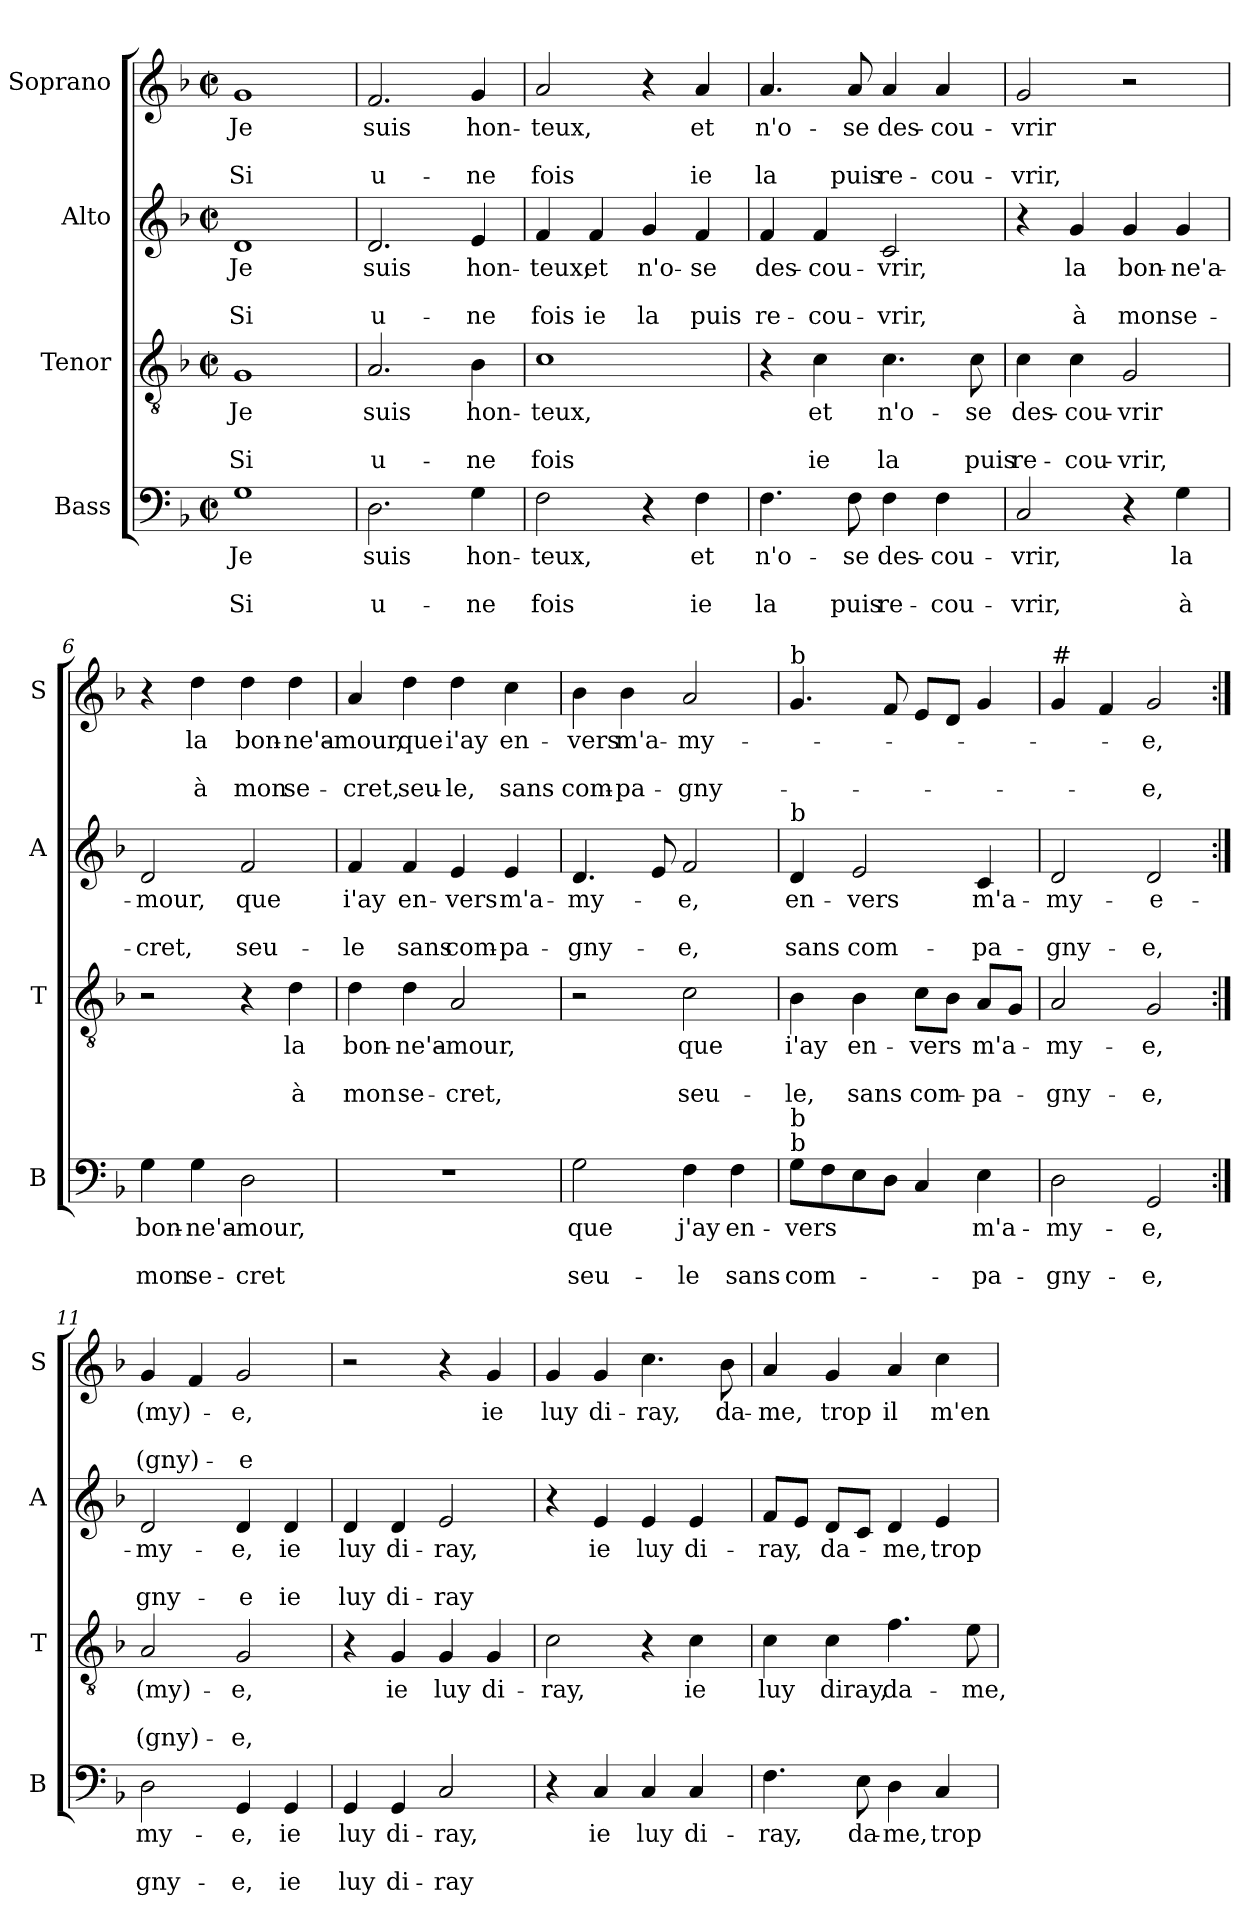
**kern	**text	**text	**text	**kern	**text	**text	**text	**kern	**text	**text	**text	**kern	**text	**text	**text
*part4	*part4	*part4	*part4	*part3	*part3	*part3	*part3	*part2	*part2	*part2	*part2	*part1	*part1	*part1	*part1
*staff4	*staff4	*staff4	*staff4	*staff3	*staff3	*staff3	*staff3	*staff2	*staff2	*staff2	*staff2	*staff1	*staff1	*staff1	*staff1
*I"Bass	*	*	*	*I"Tenor	*	*	*	*I"Alto	*	*	*	*I"Soprano	*	*	*
*I'B	*	*	*	*I'T	*	*	*	*I'A	*	*	*	*I'S	*	*	*
*clefF4	*	*	*	*clefGv2	*	*	*	*clefG2	*	*	*	*clefG2	*	*	*
*k[b-]	*	*	*	*k[b-]	*	*	*	*k[b-]	*	*	*	*k[b-]	*	*	*
*F:	*	*	*	*F:	*	*	*	*F:	*	*	*	*F:	*	*	*
*M2/2	*	*	*	*M2/2	*	*	*	*M2/2	*	*	*	*M2/2	*	*	*
*met(c|)	*	*	*	*met(c|)	*	*	*	*met(c|)	*	*	*	*met(c|)	*	*	*
=1	=1	=1	=1	=1	=1	=1	=1	=1	=1	=1	=1	=1	=1	=1	=1
!	!LO:LY:b	!	!LO:LY:b	!	!LO:LY:b	!	!LO:LY:b	!	!LO:LY:b	!	!LO:LY:b	!	!LO:LY:b	!	!LO:LY:b
1G	Je	.	Si	1G	Je	.	Si	1d	Je	.	Si	1g	Je	.	Si
=2	=2	=2	=2	=2	=2	=2	=2	=2	=2	=2	=2	=2	=2	=2	=2
!	!LO:LY:b	!	!LO:LY:b	!	!LO:LY:b	!	!LO:LY:b	!	!LO:LY:b	!	!LO:LY:b	!	!LO:LY:b	!	!LO:LY:b
2.D\	suis	.	u-	2.A/	suis	.	u-	2.d/	suis	.	u-	2.f/	suis	.	u-
!	!LO:LY:b	!	!LO:LY:b	!	!LO:LY:b	!	!LO:LY:b	!	!LO:LY:b	!	!LO:LY:b	!	!LO:LY:b	!	!LO:LY:b
4G\	hon-	.	-ne	4B-\	hon-	.	-ne	4e/	hon-	.	-ne	4g/	hon-	.	-ne
=3	=3	=3	=3	=3	=3	=3	=3	=3	=3	=3	=3	=3	=3	=3	=3
!	!LO:LY:b	!	!LO:LY:b	!	!LO:LY:b	!	!LO:LY:b	!	!LO:LY:b	!	!LO:LY:b	!	!LO:LY:b	!	!LO:LY:b
2F\	-teux,	.	fois	1c	-teux,	.	fois	4f/	-teux,	.	fois	2a/	-teux,	.	fois
!	!	!	!	!	!	!	!	!	!LO:LY:b	!	!LO:LY:b	!	!	!	!
.	.	.	.	.	.	.	.	4f/	et	.	ie	.	.	.	.
!	!	!	!	!	!	!	!	!	!LO:LY:b	!	!LO:LY:b	!	!	!	!
4r	.	.	.	.	.	.	.	4g/	n'o-	.	la	4r	.	.	.
!	!LO:LY:b	!	!LO:LY:b	!	!	!	!	!	!LO:LY:b	!	!LO:LY:b	!	!LO:LY:b	!	!LO:LY:b
4F\	et	.	ie	.	.	.	.	4f/	-se	.	puis	4a/	et	.	ie
=4	=4	=4	=4	=4	=4	=4	=4	=4	=4	=4	=4	=4	=4	=4	=4
!	!LO:LY:b	!	!LO:LY:b	!	!	!	!	!	!LO:LY:b	!	!LO:LY:b	!	!LO:LY:b	!	!LO:LY:b
4.F\	n'o-	.	la	4r	.	.	.	4f/	des-	.	re-	4.a/	n'o-	.	la
!	!	!	!	!	!LO:LY:b	!	!LO:LY:b	!	!LO:LY:b	!	!LO:LY:b	!	!	!	!
.	.	.	.	4c\	et	.	ie	4f/	-cou-	.	-cou-	.	.	.	.
!	!LO:LY:b	!	!LO:LY:b	!	!	!	!	!	!	!	!	!	!LO:LY:b	!	!LO:LY:b
8F\	-se	.	puis	.	.	.	.	.	.	.	.	8a/	-se	.	puis
!	!LO:LY:b	!	!LO:LY:b	!	!LO:LY:b	!	!LO:LY:b	!	!LO:LY:b	!	!LO:LY:b	!	!LO:LY:b	!	!LO:LY:b
4F\	des-	.	re-	4.c\	n'o-	.	la	2c/	-vrir,	.	-vrir,	4a/	des-	.	re-
!	!LO:LY:b	!	!LO:LY:b	!	!	!	!	!	!	!	!	!	!LO:LY:b	!	!LO:LY:b
4F\	-cou-	.	-cou-	.	.	.	.	.	.	.	.	4a/	-cou-	.	-cou-
!	!	!	!	!	!LO:LY:b	!	!LO:LY:b	!	!	!	!	!	!	!	!
.	.	.	.	8c\	-se	.	puis	.	.	.	.	.	.	.	.
=5	=5	=5	=5	=5	=5	=5	=5	=5	=5	=5	=5	=5	=5	=5	=5
!	!LO:LY:b	!	!LO:LY:b	!	!LO:LY:b	!	!LO:LY:b	!	!	!	!	!	!LO:LY:b	!	!LO:LY:b
2C/	-vrir,	.	-vrir,	4c\	des-	.	re-	4r	.	.	.	2g/	-vrir	.	-vrir,
!	!	!	!	!	!LO:LY:b	!	!LO:LY:b	!	!LO:LY:b	!	!LO:LY:b	!	!	!	!
.	.	.	.	4c\	-cou-	.	-cou-	4g/	la	.	à	.	.	.	.
!	!	!	!	!	!LO:LY:b	!	!LO:LY:b	!	!LO:LY:b	!	!LO:LY:b	!	!	!	!
4r	.	.	.	2G/	-vrir	.	-vrir,	4g/	bon-	.	mon	2r	.	.	.
!	!LO:LY:b	!	!LO:LY:b	!	!	!	!	!	!LO:LY:b	!	!LO:LY:b	!	!	!	!
4G\	la	.	à	.	.	.	.	4g/	-ne'a-	.	se-	.	.	.	.
!!LO:LB:g=z
=6	=6	=6	=6	=6	=6	=6	=6	=6	=6	=6	=6	=6	=6	=6	=6
!	!LO:LY:b	!	!LO:LY:b	!	!	!	!	!	!LO:LY:b	!	!LO:LY:b	!	!	!	!
4G\	bon-	.	mon	2r	.	.	.	2d/	-mour,	.	-cret,	4r	.	.	.
!	!LO:LY:b	!	!LO:LY:b	!	!	!	!	!	!	!	!	!	!LO:LY:b	!	!LO:LY:b
4G\	-ne'a-	.	se-	.	.	.	.	.	.	.	.	4dd\	la	.	à
!	!LO:LY:b	!	!LO:LY:b	!	!	!	!	!	!LO:LY:b	!	!LO:LY:b	!	!LO:LY:b	!	!LO:LY:b
2D\	-mour,	.	-cret	4r	.	.	.	2f/	que	.	seu-	4dd\	bon-	.	mon
!	!	!	!	!	!LO:LY:b	!	!LO:LY:b	!	!	!	!	!	!LO:LY:b	!	!LO:LY:b
.	.	.	.	4d\	la	.	à	.	.	.	.	4dd\	-ne'a-	.	se-
=7	=7	=7	=7	=7	=7	=7	=7	=7	=7	=7	=7	=7	=7	=7	=7
!	!	!	!	!	!LO:LY:b	!	!LO:LY:b	!	!LO:LY:b	!	!LO:LY:b	!	!LO:LY:b	!	!LO:LY:b
1r	.	.	.	4d\	bon-	.	mon	4f/	i'ay	.	-le	4a/	-mour,	.	-cret,
!	!	!	!	!	!LO:LY:b	!	!LO:LY:b	!	!LO:LY:b	!	!LO:LY:b	!	!LO:LY:b	!	!LO:LY:b
.	.	.	.	4d\	-ne'a-	.	se-	4f/	en-	.	sans	4dd\	que	.	seu-
!	!	!	!	!	!LO:LY:b	!	!LO:LY:b	!	!LO:LY:b	!	!LO:LY:b	!	!LO:LY:b	!	!LO:LY:b
.	.	.	.	2A/	-mour,	.	-cret,	4e/	-vers	.	com-	4dd\	i'ay	.	-le,
!	!	!	!	!	!	!	!	!	!LO:LY:b	!	!LO:LY:b	!	!LO:LY:b	!	!LO:LY:b
.	.	.	.	.	.	.	.	4e/	m'a-	.	-pa-	4cc\	en-	.	sans
=8	=8	=8	=8	=8	=8	=8	=8	=8	=8	=8	=8	=8	=8	=8	=8
!	!LO:LY:b	!	!LO:LY:b	!	!	!	!	!	!LO:LY:b	!	!LO:LY:b	!	!LO:LY:b	!	!LO:LY:b
2G\	que	.	seu-	2r	.	.	.	4.d/	-my-	.	-gny-	4b-\	-vers	.	com-
!	!	!	!	!	!	!	!	!	!	!	!	!	!LO:LY:b	!	!LO:LY:b
.	.	.	.	.	.	.	.	.	.	.	.	4b-\	m'a-	.	-pa-
.	.	.	.	.	.	.	.	8e/	.	.	.	.	.	.	.
!	!LO:LY:b	!	!LO:LY:b	!	!LO:LY:b	!	!LO:LY:b	!	!LO:LY:b	!	!LO:LY:b	!	!LO:LY:b	!	!LO:LY:b
4F\	j'ay	.	-le	2c\	que	.	seu-	2f/	-e,	.	-e,	2a/	-my-	.	-gny-
!	!LO:LY:b	!	!LO:LY:b	!	!	!	!	!	!	!	!	!	!	!	!
4F\	en-	.	sans	.	.	.	.	.	.	.	.	.	.	.	.
=9	=9	=9	=9	=9	=9	=9	=9	=9	=9	=9	=9	=9	=9	=9	=9
!	!	!	!	!	!	!	!	!	!	!	!	!LO:TX:a:t=b	!	!	!
!	!	!	!	!	!	!	!	!LO:TX:a:t=b	!	!	!	!	!	!	!
!LO:TX:a:t=b	!	!	!	!	!	!	!	!	!	!	!	!	!	!	!
!LO:TX:a:t=b	!	!	!	!	!	!	!	!	!	!	!	!	!	!	!
!	!LO:LY:b	!	!LO:LY:b	!	!LO:LY:b	!	!LO:LY:b	!	!LO:LY:b	!	!LO:LY:b	!	!	!	!
8G\L	-vers	.	com-	4B-\	i'ay	.	-le,	4d/	en-	.	sans	4.g/	.	.	.
8F\	.	.	.	.	.	.	.	.	.	.	.	.	.	.	.
!	!	!	!	!	!LO:LY:b	!	!LO:LY:b	!	!LO:LY:b	!	!LO:LY:b	!	!	!	!
8E\	.	.	.	4B-\	en-	.	sans	2e/	-vers	.	com-	.	.	.	.
8D\J	.	.	.	.	.	.	.	.	.	.	.	8f/	.	.	.
!	!	!	!	!	!LO:LY:b	!	!LO:LY:b	!	!	!	!	!	!	!	!
4C/	.	.	.	8c\L	-vers	.	com-	.	.	.	.	8e/L	.	.	.
.	.	.	.	8B-\J	.	.	.	.	.	.	.	8d/J	.	.	.
!	!LO:LY:b	!	!LO:LY:b	!	!LO:LY:b	!	!LO:LY:b	!	!LO:LY:b	!	!LO:LY:b	!	!	!	!
4E\	m'a-	.	-pa-	8A/L	m'a-	.	-pa-	4c/	m'a-	.	-pa-	4g/	.	.	.
.	.	.	.	8G/J	.	.	.	.	.	.	.	.	.	.	.
=10	=10	=10	=10	=10	=10	=10	=10	=10	=10	=10	=10	=10	=10	=10	=10
!	!	!	!	!	!	!	!	!	!	!	!	!LO:TX:a:t=#	!	!	!
!	!LO:LY:b	!	!LO:LY:b	!	!LO:LY:b	!	!LO:LY:b	!	!LO:LY:b	!	!LO:LY:b	!	!	!	!
2D\	-my-	.	-gny-	2A/	-my-	.	-gny-	2d/	-my-	.	-gny-	4g/	.	.	.
.	.	.	.	.	.	.	.	.	.	.	.	4f/	.	.	.
!	!LO:LY:b	!	!LO:LY:b	!	!LO:LY:b	!	!LO:LY:b	!	!LO:LY:b	!	!LO:LY:b	!	!LO:LY:b	!	!LO:LY:b
2GG/	-e,	.	-e,	2G/	-e,	.	-e,	2d/	-e-	.	-e,	2g/	-e,	.	-e,
!!LO:PB:g=z
=11:|!	=11:|!	=11:|!	=11:|!	=11:|!	=11:|!	=11:|!	=11:|!	=11:|!	=11:|!	=11:|!	=11:|!	=11:|!	=11:|!	=11:|!	=11:|!
!	!LO:LY:b	!	!LO:LY:b	!	!LO:LY:b	!	!LO:LY:b	!	!LO:LY:b	!	!LO:LY:b	!	!LO:LY:b	!	!LO:LY:b
2D\	my-	.	gny-	2A/	(my)-	.	(gny)-	2d/	-my-	.	gny-	4g/	(my)-	.	(gny)-
.	.	.	.	.	.	.	.	.	.	.	.	4f/	.	.	.
!	!LO:LY:b	!	!LO:LY:b	!	!LO:LY:b	!	!LO:LY:b	!	!LO:LY:b	!	!LO:LY:b	!	!LO:LY:b	!	!LO:LY:b
4GG/	-e,	.	-e,	2G/	-e,	.	-e,	4d/	-e,	.	-e	2g/	-e,	.	-e
!	!LO:LY:b	!	!LO:LY:b	!	!	!	!	!	!LO:LY:b	!	!LO:LY:b	!	!	!	!
4GG/	ie	.	ie	.	.	.	.	4d/	ie	.	ie	.	.	.	.
=12	=12	=12	=12	=12	=12	=12	=12	=12	=12	=12	=12	=12	=12	=12	=12
!	!LO:LY:b	!	!LO:LY:b	!	!	!	!	!	!LO:LY:b	!	!LO:LY:b	!	!	!	!
4GG/	luy	.	luy	4r	.	.	.	4d/	luy	.	luy	2r	.	.	.
!	!LO:LY:b	!	!LO:LY:b	!	!LO:LY:b	!	!	!	!LO:LY:b	!	!LO:LY:b	!	!	!	!
4GG/	di-	.	di-	4G/	ie	.	.	4d/	di-	.	di-	.	.	.	.
!	!LO:LY:b	!	!LO:LY:b	!	!LO:LY:b	!	!	!	!LO:LY:b	!	!LO:LY:b	!	!	!	!
2C/	-ray,	.	-ray	4G/	luy	.	.	2e/	-ray,	.	-ray	4r	.	.	.
!	!	!	!	!	!LO:LY:b	!	!	!	!	!	!	!	!LO:LY:b	!	!
.	.	.	.	4G/	di-	.	.	.	.	.	.	4g/	ie	.	.
=13	=13	=13	=13	=13	=13	=13	=13	=13	=13	=13	=13	=13	=13	=13	=13
!	!	!	!	!	!LO:LY:b	!	!	!	!	!	!	!	!LO:LY:b	!	!
4r	.	.	.	2c\	-ray,	.	.	4r	.	.	.	4g/	luy	.	.
!	!LO:LY:b	!	!	!	!	!	!	!	!LO:LY:b	!	!	!	!LO:LY:b	!	!
4C/	ie	.	.	.	.	.	.	4e/	ie	.	.	4g/	di-	.	.
!	!LO:LY:b	!	!	!	!	!	!	!	!LO:LY:b	!	!	!	!LO:LY:b	!	!
4C/	luy	.	.	4r	.	.	.	4e/	luy	.	.	4.cc\	-ray,	.	.
!	!LO:LY:b	!	!	!	!LO:LY:b	!	!	!	!LO:LY:b	!	!	!	!	!	!
4C/	di-	.	.	4c\	ie	.	.	4e/	di-	.	.	.	.	.	.
!	!	!	!	!	!	!	!	!	!	!	!	!	!LO:LY:b	!	!
.	.	.	.	.	.	.	.	.	.	.	.	8b-\	da-	.	.
=14	=14	=14	=14	=14	=14	=14	=14	=14	=14	=14	=14	=14	=14	=14	=14
!	!LO:LY:b	!	!	!	!LO:LY:b	!	!	!	!LO:LY:b	!	!	!	!LO:LY:b	!	!
4.F\	-ray,	.	.	4c\	luy	.	.	8f/L	-ray,	.	.	4a/	-me,	.	.
.	.	.	.	.	.	.	.	8e/J	.	.	.	.	.	.	.
!	!	!	!	!	!LO:LY:b	!	!	!	!LO:LY:b	!	!	!	!LO:LY:b	!	!
.	.	.	.	4c\	diray,	.	.	8d/L	da-	.	.	4g/	trop	.	.
!	!LO:LY:b	!	!	!	!	!	!	!	!	!	!	!	!	!	!
8E\	da-	.	.	.	.	.	.	8c/J	.	.	.	.	.	.	.
!	!LO:LY:b	!	!	!	!LO:LY:b	!	!	!	!LO:LY:b	!	!	!	!LO:LY:b	!	!
4D\	-me,	.	.	4.f\	da-	.	.	4d/	-me,	.	.	4a/	il	.	.
!	!LO:LY:b	!	!	!	!	!	!	!	!LO:LY:b	!	!	!	!LO:LY:b	!	!
4C/	trop	.	.	.	.	.	.	4e/	trop	.	.	4cc\	m'en-	.	.
!	!	!	!	!	!LO:LY:b	!	!	!	!	!	!	!	!	!	!
.	.	.	.	8e\	-me,	.	.	.	.	.	.	.	.	.	.
=	=	=	=	=	=	=	=	=	=	=	=	=	=	=	=
*-	*-	*-	*-	*-	*-	*-	*-	*-	*-	*-	*-	*-	*-	*-	*-
